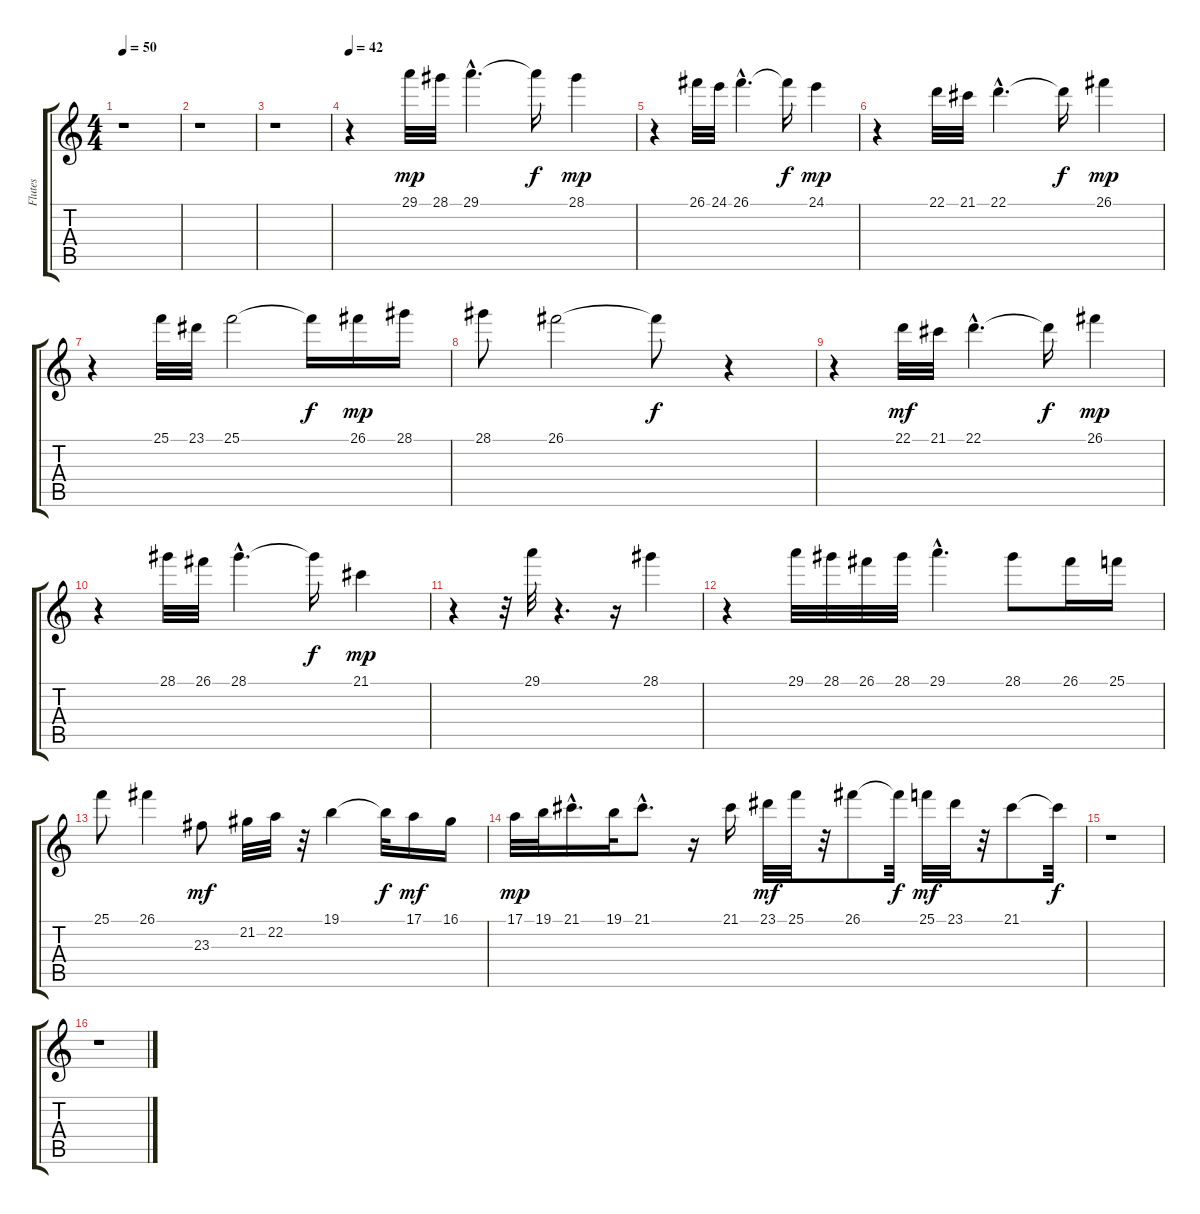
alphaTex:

\track ("Flutes" "Flutes") {instrument flute}
\staff {score tabs}
\tuning (E4 B3 G3 D3 A2 E2) {hide}
\ts (4 4)
\tempo 50
\clef g2
\ks c
r.1{dy mp} |
r.1 |
r.1 |
\tempo 42
r.4 29.1.32 28.1.32 29.1{hac}.4{d} 29.1{t}.16{dy f} 28.1.4{dy mp} |
r.4 26.1.32 24.1.32 26.1{hac}.4{d} 26.1{t}.16{dy f} 24.1.4{dy mp} |
r.4 22.1.32 21.1.32 22.1{hac}.4{d} 22.1{t}.16{dy f} 26.1.4{dy mp} |
r.4 25.1.32 23.1.32 25.1.2 25.1{t}.16{dy f} 26.1.16{dy mp} 28.1.16 |
28.1.8 26.1.2 26.1{t}.8{dy f} r.4 |
r.4 22.1.32{dy mf} 21.1.32 22.1{hac}.4{d} 22.1{t}.16{dy f} 26.1.4{dy mp} |
r.4 28.1.32 26.1.32 28.1{hac}.4{d} 28.1{t}.16{dy f} 21.1.4{dy mp} |
r.4 r.32 29.1.32 r.4{d} r.16 28.1.4 |
r.4 29.1.32 28.1.32 26.1.32 28.1.32 29.1{hac}.4{d} 28.1.8 26.1.16 25.1.16 |
25.1.8 26.1.4 23.3.8{dy mf} 21.2.32 22.2.32 r.32 19.1.4 19.1{t}.32{dy f} 17.1.16{dy mf} 16.1.16 |
17.1.32{dy mp} 19.1.32 21.1{hac}.16{d} 19.1.32 21.1{hac}.8{d} r.16 21.1.16 23.1.32{dy mf} 25.1.32 r.32 26.1.8 26.1{t}.32{dy f} 25.1.32{dy mf} 23.1.32 r.32 21.1.8 21.1{t}.32{dy f} |
r.1 |
r.1
